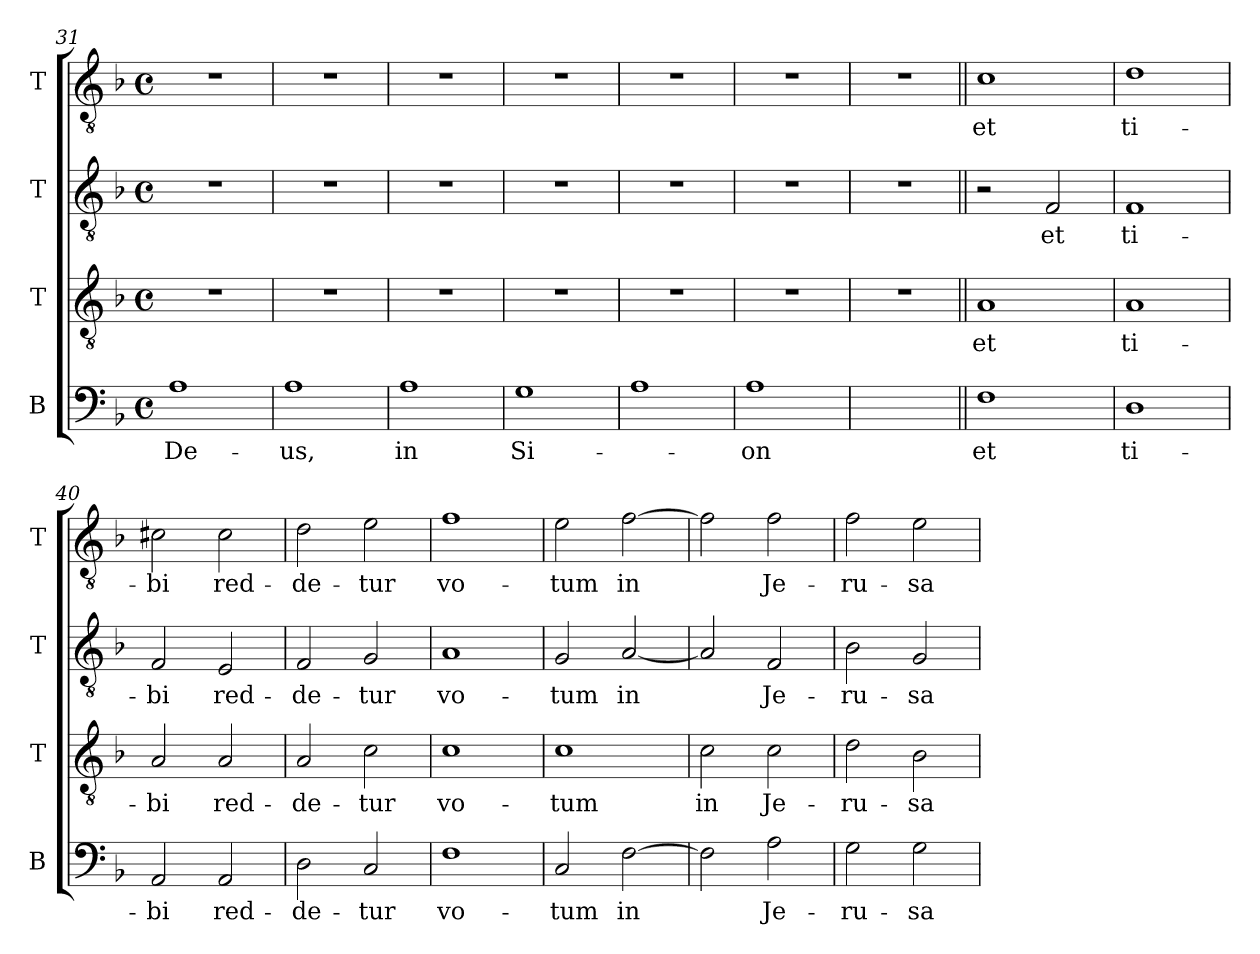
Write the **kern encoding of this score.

**kern	**text	**kern	**text	**kern	**text	**kern	**text
*part4	*part4	*part3	*part3	*part2	*part2	*part1	*part1
*staff4	*staff4	*staff3	*staff3	*staff2	*staff2	*staff1	*staff1
*I"B	*	*I"T	*	*I"T	*	*I"T	*
*I'B	*	*I'T	*	*I'T	*	*I'T	*
*clefF4	*	*clefGv2	*	*clefGv2	*	*clefGv2	*
*k[b-]	*	*k[b-]	*	*k[b-]	*	*k[b-]	*
*M4/4	*	*M4/4	*	*M4/4	*	*M4/4	*
*met(c)	*	*met(c)	*	*met(c)	*	*met(c)	*
=31	=31	=31	=31	=31	=31	=31	=31
1A	De-	1r	.	1r	.	1r	.
=32	=32	=32	=32	=32	=32	=32	=32
1A	-us,	1r	.	1r	.	1r	.
=33	=33	=33	=33	=33	=33	=33	=33
1A	in	1r	.	1r	.	1r	.
=34	=34	=34	=34	=34	=34	=34	=34
1G	Si-	1r	.	1r	.	1r	.
=35	=35	=35	=35	=35	=35	=35	=35
1A	.	1r	.	1r	.	1r	.
=36	=36	=36	=36	=36	=36	=36	=36
1A	on	1r	.	1r	.	1r	.
!!LO:LB:g=z
=37	=37	=37	=37	=37	=37	=37	=37
1ryy	.	1r	.	1r	.	1r	.
!!LO:LB:g=z
=38||	=38||	=38||	=38||	=38||	=38||	=38||	=38||
1F	et	1A	et	2r	.	1c	et
.	.	.	.	2F/	et	.	.
=39	=39	=39	=39	=39	=39	=39	=39
1D	ti-	1A	ti-	1F	ti-	1d	ti-
=40	=40	=40	=40	=40	=40	=40	=40
2AA/	-bi	2A/	-bi	2F/	-bi	2c#X\	-bi
2AA/	red-	2A/	red-	2E/	red-	2c#\	red-
=41	=41	=41	=41	=41	=41	=41	=41
2D\	-de-	2A/	-de-	2F/	-de-	2d\	-de-
2C/	-tur	2c\	-tur	2G/	-tur	2e\	-tur
=42	=42	=42	=42	=42	=42	=42	=42
1F	vo-	1c	vo-	1A	vo-	1f	vo-
=43	=43	=43	=43	=43	=43	=43	=43
2C/	-tum	1c	-tum	2G/	-tum	2e\	-tum
[2F\	in	.	.	[2A/	in	[2f\	in
=44	=44	=44	=44	=44	=44	=44	=44
2F\]	.	2c\	in	2A/]	.	2f\]	.
2A\	Je-	2c\	Je-	2F/	Je-	2f\	Je-
=45	=45	=45	=45	=45	=45	=45	=45
2G\	-ru-	2d\	-ru-	2B-\	-ru-	2f\	-ru-
2G\	-sa-	2B-\	-sa-	2G/	-sa-	2e\	-sa-
=	=	=	=	=	=	=	=
*-	*-	*-	*-	*-	*-	*-	*-
